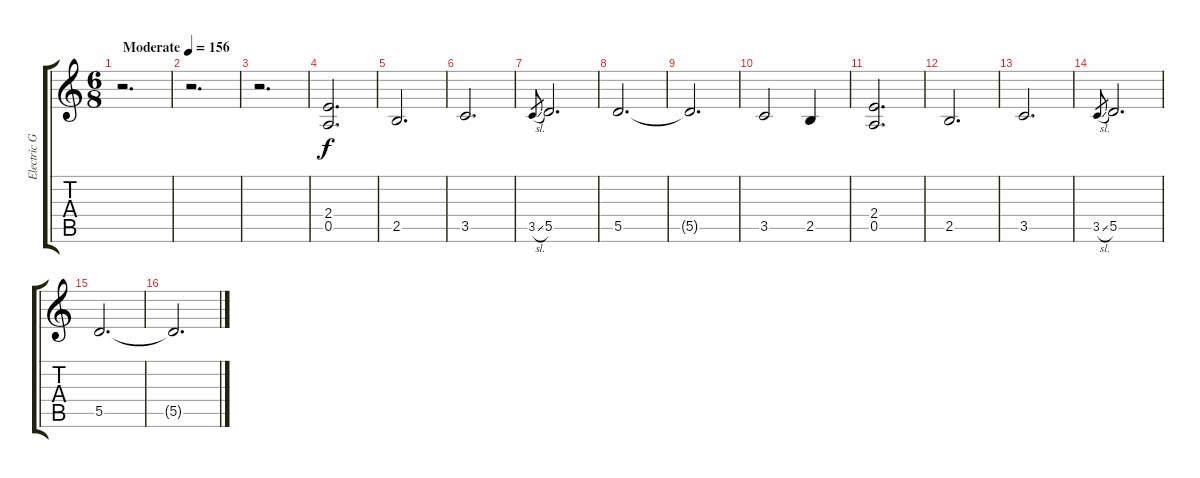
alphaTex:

\track ("Electric Guitar 1" "Electric G") {instrument overdrivenguitar}
\staff {score tabs}
\tuning (E4 B3 G3 D3 A2 E2) {hide}
\ts (6 8)
\tempo (156 "Moderate")
\clef g2
\ks c
r.2{d dy f instrument overdrivenguitar} |
r.2{d} |
r.2{d} |
(2.4 0.5).2{d} |
2.5.2{d} |
3.5.2{d} |
3.5{sl}.8{gr} 5.5.2{d} |
5.5.2{d} |
5.5{t}.2{d} |
3.5.2 2.5.4 |
(2.4 0.5).2{d} |
2.5.2{d} |
3.5.2{d} |
3.5{sl}.8{gr} 5.5.2{d} |
5.5.2{d} |
5.5{t}.2{d}
